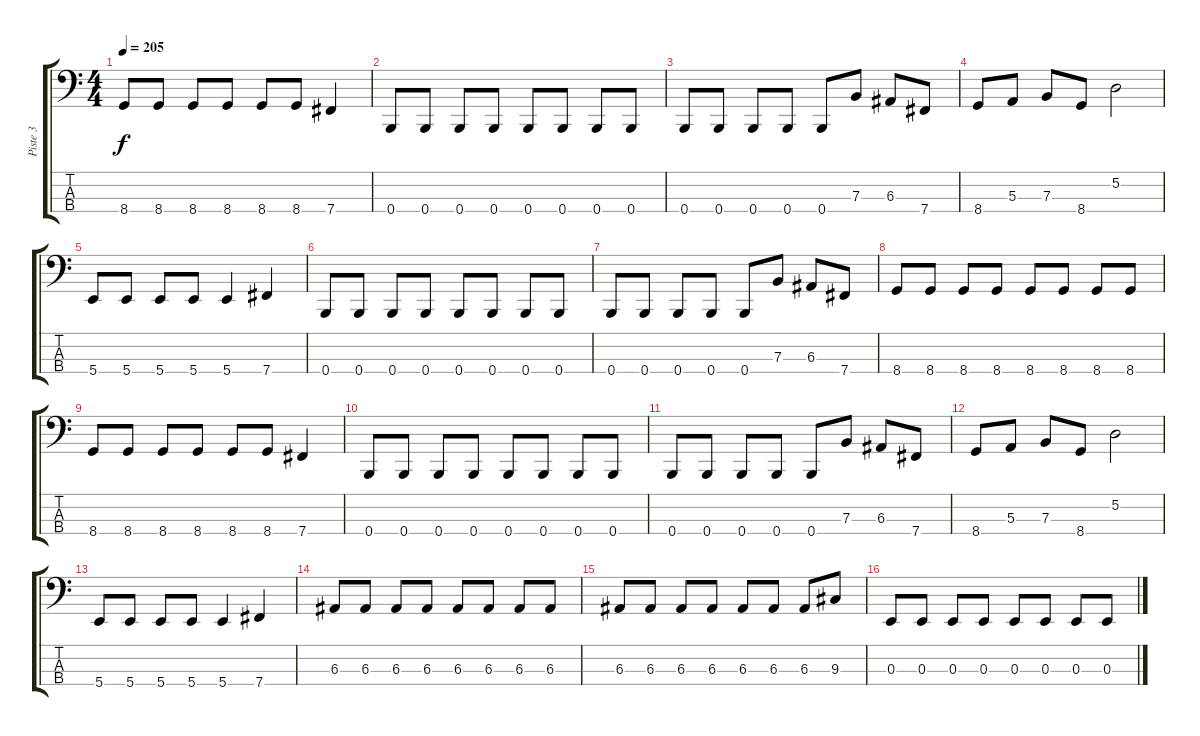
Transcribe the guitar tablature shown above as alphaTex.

\track ("Piste 3" "Piste 3") {instrument electricbasspick}
\staff {score tabs}
\tuning (D2 A1 E1 B0) {hide}
\ts (4 4)
\tempo 205
\clef f4
\ks c
8.4.8{dy f} 8.4.8 8.4.8 8.4.8 8.4.8 8.4.8 7.4.4 |
0.4.8 0.4.8 0.4.8 0.4.8 0.4.8 0.4.8 0.4.8 0.4.8 |
0.4.8 0.4.8 0.4.8 0.4.8 0.4.8 7.3.8 6.3.8 7.4.8 |
8.4.8 5.3.8 7.3.8 8.4.8 5.2.2 |
5.4.8 5.4.8 5.4.8 5.4.8 5.4.4 7.4.4 |
0.4.8 0.4.8 0.4.8 0.4.8 0.4.8 0.4.8 0.4.8 0.4.8 |
0.4.8 0.4.8 0.4.8 0.4.8 0.4.8 7.3.8 6.3.8 7.4.8 |
8.4.8 8.4.8 8.4.8 8.4.8 8.4.8 8.4.8 8.4.8 8.4.8 |
8.4.8 8.4.8 8.4.8 8.4.8 8.4.8 8.4.8 7.4.4 |
0.4.8 0.4.8 0.4.8 0.4.8 0.4.8 0.4.8 0.4.8 0.4.8 |
0.4.8 0.4.8 0.4.8 0.4.8 0.4.8 7.3.8 6.3.8 7.4.8 |
8.4.8 5.3.8 7.3.8 8.4.8 5.2.2 |
5.4.8 5.4.8 5.4.8 5.4.8 5.4.4 7.4.4 |
6.3.8 6.3.8 6.3.8 6.3.8 6.3.8 6.3.8 6.3.8 6.3.8 |
6.3.8 6.3.8 6.3.8 6.3.8 6.3.8 6.3.8 6.3.8 9.3.8 |
0.3.8 0.3.8 0.3.8 0.3.8 0.3.8 0.3.8 0.3.8 0.3.8
